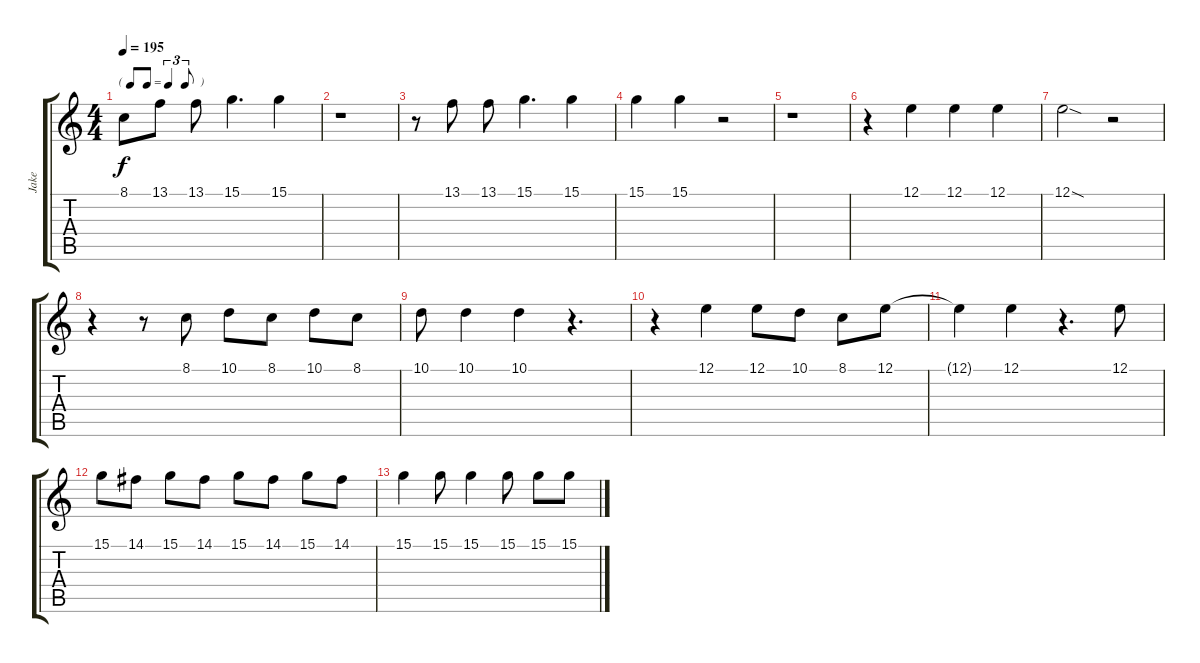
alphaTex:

\track ("Jake" "Jake") {instrument oboe}
\staff {score tabs}
\tuning (E4 B3 G3 D3 A2 E2) {hide}
\ts (4 4)
\tf triplet8th
\tempo 195
\clef g2
\ks c
8.1{t}.8{dy f} 13.1.8 13.1.8 15.1.4{d} 15.1.4 |
r.1 |
r.8 13.1.8 13.1.8 15.1.4{d} 15.1.4 |
15.1.4 15.1.4 r.2 |
r.1 |
r.4 12.1.4 12.1.4 12.1.4 |
12.1{sod}.2 r.2 |
r.4 r.8 8.1.8 10.1.8 8.1.8 10.1.8 8.1.8 |
10.1.8 10.1.4 10.1.4 r.4{d} |
r.4 12.1.4 12.1.8 10.1.8 8.1.8 12.1.8 |
12.1{t}.4 12.1.4 r.4{d} 12.1.8 |
15.1.8 14.1.8 15.1.8 14.1.8 15.1.8 14.1.8 15.1.8 14.1.8 |
15.1.4 15.1.8 15.1.4 15.1.8 15.1.8 15.1.8
